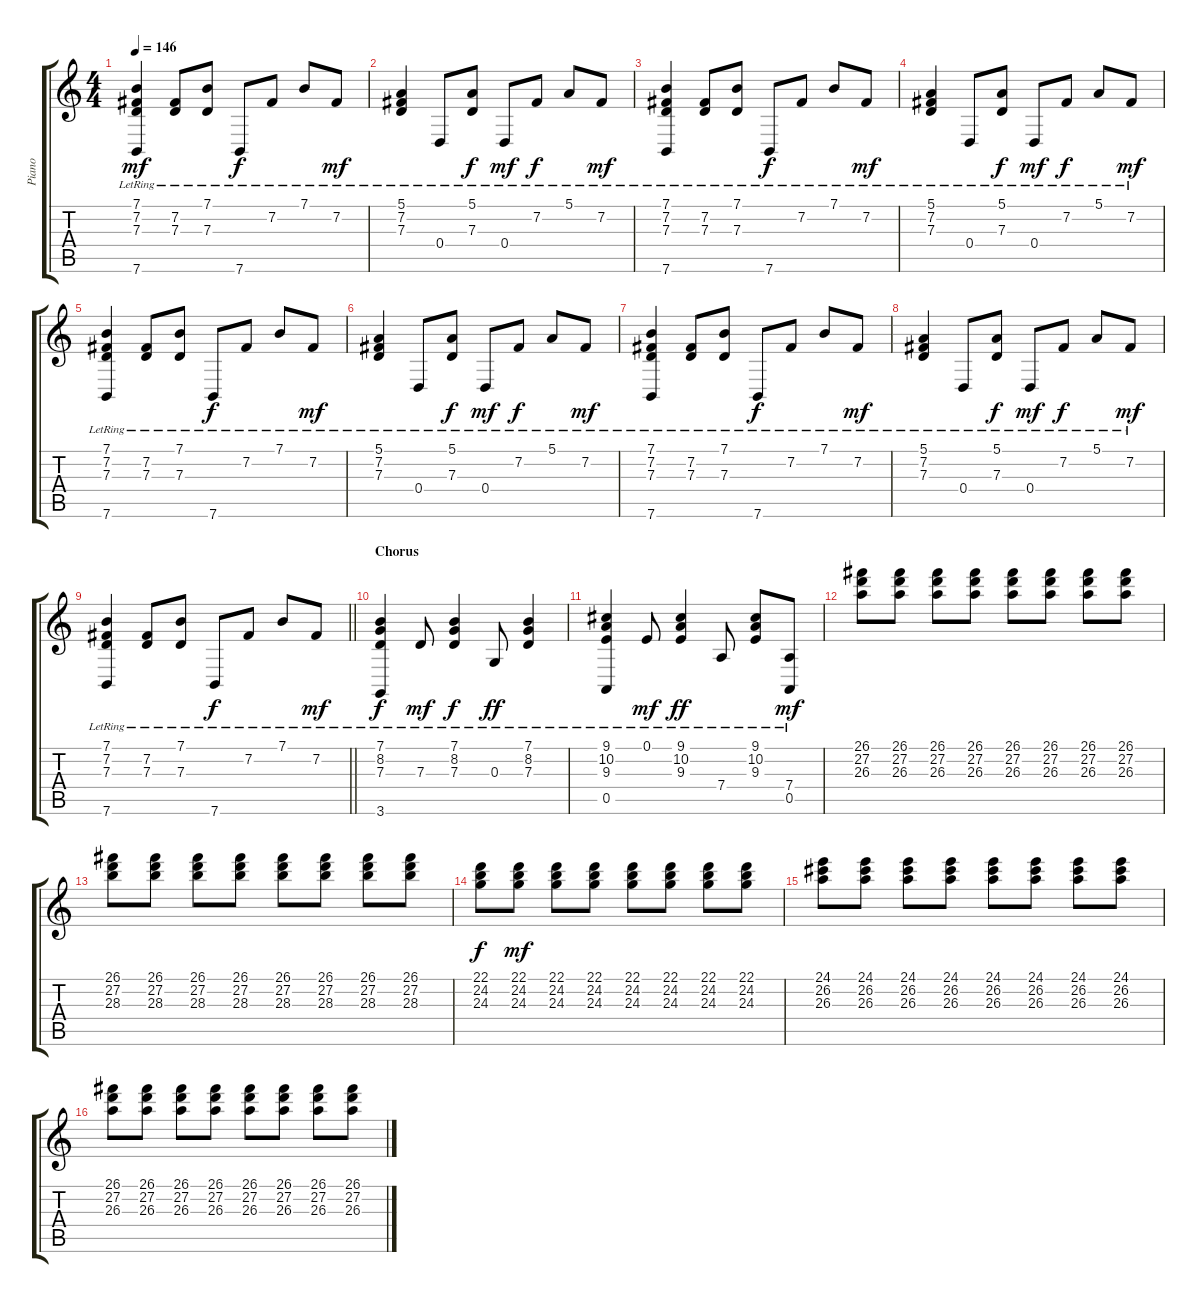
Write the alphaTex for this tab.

\track ("Piano" "Piano") {instrument acousticgrandpiano}
\staff {score tabs}
\tuning (E4 B3 G3 D3 A2 E2) {hide}
\ts (4 4)
\tempo 146
\clef g2
\ks c
(7.1{lr} 7.2{lr} 7.3{lr} 7.6{lr}).4{dy mf} (7.2{lr} 7.3{lr}).8 (7.1{lr} 7.3{lr}).8 7.6{lr}.8{dy f} 7.2{lr}.8 7.1{lr}.8 7.2{lr}.8{dy mf} |
(5.1{lr} 7.2{lr} 7.3{lr}).4 0.4{lr}.8 (5.1{lr} 7.3{lr}).8{dy f} 0.4{lr}.8{dy mf} 7.2{lr}.8{dy f} 5.1{lr}.8 7.2{lr}.8{dy mf} |
(7.1{lr} 7.2{lr} 7.3{lr} 7.6{lr}).4 (7.2{lr} 7.3{lr}).8 (7.1{lr} 7.3{lr}).8 7.6{lr}.8{dy f} 7.2{lr}.8 7.1{lr}.8 7.2{lr}.8{dy mf} |
(5.1{lr} 7.2{lr} 7.3{lr}).4 0.4{lr}.8 (5.1{lr} 7.3{lr}).8{dy f} 0.4{lr}.8{dy mf} 7.2{lr}.8{dy f} 5.1{lr}.8 7.2{lr}.8{dy mf} |
(7.1{lr} 7.2{lr} 7.3{lr} 7.6{lr}).4 (7.2{lr} 7.3{lr}).8 (7.1{lr} 7.3{lr}).8 7.6{lr}.8{dy f} 7.2{lr}.8 7.1{lr}.8 7.2{lr}.8{dy mf} |
(5.1{lr} 7.2{lr} 7.3{lr}).4 0.4{lr}.8 (5.1{lr} 7.3{lr}).8{dy f} 0.4{lr}.8{dy mf} 7.2{lr}.8{dy f} 5.1{lr}.8 7.2{lr}.8{dy mf} |
(7.1{lr} 7.2{lr} 7.3{lr} 7.6{lr}).4 (7.2{lr} 7.3{lr}).8 (7.1{lr} 7.3{lr}).8 7.6{lr}.8{dy f} 7.2{lr}.8 7.1{lr}.8 7.2{lr}.8{dy mf} |
(5.1{lr} 7.2{lr} 7.3{lr}).4 0.4{lr}.8 (5.1{lr} 7.3{lr}).8{dy f} 0.4{lr}.8{dy mf} 7.2{lr}.8{dy f} 5.1{lr}.8 7.2{lr}.8{dy mf} |
\barLineRight lightlight
(7.1{lr} 7.2{lr} 7.3{lr} 7.6{lr}).4 (7.2{lr} 7.3{lr}).8 (7.1{lr} 7.3{lr}).8 7.6{lr}.8{dy f} 7.2{lr}.8 7.1{lr}.8 7.2{lr}.8{dy mf} |
\section ("" "Chorus")
(7.1{lr} 8.2{lr} 7.3{lr} 3.6{lr}).4{dy f} 7.3{lr}.8{dy mf} (7.1{lr} 8.2{lr} 7.3{lr}).4{dy f} 0.3{lr}.8{dy ff} (7.1{lr} 8.2{lr} 7.3{lr}).4 |
(9.1{lr} 10.2{lr} 9.3{lr} 0.5{lr}).4 0.1{lr}.8{dy mf} (9.1{lr} 10.2{lr} 9.3{lr}).4{dy ff} 7.4{lr}.8 (9.1{lr} 10.2{lr} 9.3{lr}).8 (7.4{lr} 0.5{lr}).8{dy mf} |
(26.1 27.2 26.3).8 (26.1 27.2 26.3).8 (26.1 27.2 26.3).8 (26.1 27.2 26.3).8 (26.1 27.2 26.3).8 (26.1 27.2 26.3).8 (26.1 27.2 26.3).8 (26.1 27.2 26.3).8 |
(26.1 27.2 28.3).8 (26.1 27.2 28.3).8 (26.1 27.2 28.3).8 (26.1 27.2 28.3).8 (26.1 27.2 28.3).8 (26.1 27.2 28.3).8 (26.1 27.2 28.3).8 (26.1 27.2 28.3).8 |
(22.1 24.2 24.3).8{dy f} (22.1 24.2 24.3).8{dy mf} (22.1 24.2 24.3).8 (22.1 24.2 24.3).8 (22.1 24.2 24.3).8 (22.1 24.2 24.3).8 (22.1 24.2 24.3).8 (22.1 24.2 24.3).8 |
(24.1 26.2 26.3).8 (24.1 26.2 26.3).8 (24.1 26.2 26.3).8 (24.1 26.2 26.3).8 (24.1 26.2 26.3).8 (24.1 26.2 26.3).8 (24.1 26.2 26.3).8 (24.1 26.2 26.3).8 |
(26.1 27.2 26.3).8 (26.1 27.2 26.3).8 (26.1 27.2 26.3).8 (26.1 27.2 26.3).8 (26.1 27.2 26.3).8 (26.1 27.2 26.3).8 (26.1 27.2 26.3).8 (26.1 27.2 26.3).8
